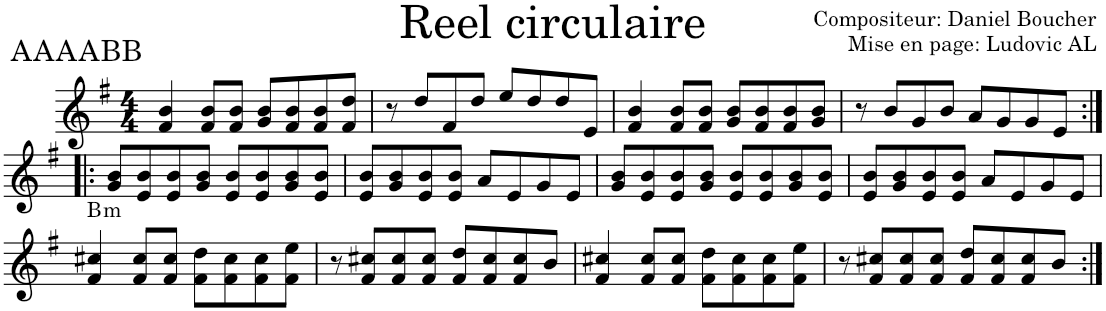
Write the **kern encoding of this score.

**kern	**harte
*part1	*part1
*staff1	*
*I"Violon	*
*I'Vln.	*
*clefG2	*
*k[f#]	*
*M4/4	*
=1	=1
4f#/ 4b/	.
8f#/ 8b/L	.
8f#/ 8b/J	.
8g/ 8b/L	.
8f#/ 8b/	.
8f#/ 8b/	.
8f#/ 8dd/J	.
=2	=2
8r	.
8dd/L	.
8f#/	.
8dd/J	.
8ee/L	.
8dd/	.
8dd/	.
8e/J	.
=3	=3
4f#/ 4b/	.
8f#/ 8b/L	.
8f#/ 8b/J	.
8g/ 8b/L	.
8f#/ 8b/	.
8f#/ 8b/	.
8g/ 8b/J	.
=4	=4
8r	.
8b/L	.
8g/	.
8b/J	.
8a/L	.
8g/	.
8g/	.
8e/J	.
!!LO:LB:g=z
=5:|!|:	=5:|!|:
8g/ 8b/L	.
8e/ 8b/	.
8e/ 8b/	.
8g/ 8b/J	.
8e/ 8b/L	.
8e/ 8b/	.
8g/ 8b/	.
8e/ 8b/J	.
=6	=6
8e/ 8b/L	.
8g/ 8b/	.
8e/ 8b/	.
8e/ 8b/J	.
8a/L	.
8e/	.
8g/	.
8e/J	.
=7	=7
8g/ 8b/L	.
8e/ 8b/	.
8e/ 8b/	.
8g/ 8b/J	.
8e/ 8b/L	.
8e/ 8b/	.
8g/ 8b/	.
8e/ 8b/J	.
=8	=8
8e/ 8b/L	.
8g/ 8b/	.
8e/ 8b/	.
8e/ 8b/J	.
8a/L	.
8e/	.
8g/	.
8e/J	.
!!LO:LB:g=z
=9	=9
!	!LO:H:kt=m
4f#/ 4cc#X/	B:min
8f#/ 8cc#/L	.
8f#/ 8cc#/J	.
8f#\ 8dd\L	.
8f#\ 8cc#\	.
8f#\ 8cc#\	.
8f#\ 8ee\J	.
=10	=10
8r	.
8f#/ 8cc#X/L	.
8f#/ 8cc#/	.
8f#/ 8cc#/J	.
8f#/ 8dd/L	.
8f#/ 8cc#/	.
8f#/ 8cc#/	.
8b/J	.
=11	=11
4f#/ 4cc#X/	.
8f#/ 8cc#/L	.
8f#/ 8cc#/J	.
8f#\ 8dd\L	.
8f#\ 8cc#\	.
8f#\ 8cc#\	.
8f#\ 8ee\J	.
=12	=12
8r	.
8f#/ 8cc#X/L	.
8f#/ 8cc#/	.
8f#/ 8cc#/J	.
8f#/ 8dd/L	.
8f#/ 8cc#/	.
8f#/ 8cc#/	.
8b/J	.
=:|!	=:|!
*-	*-
